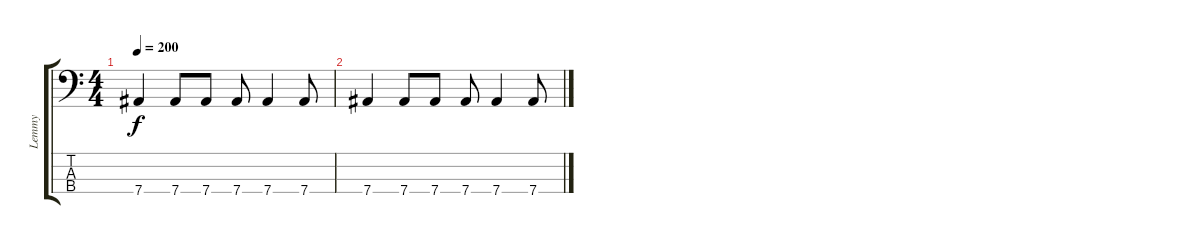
\track ("Lemmy" "Lemmy") {instrument distortionguitar}
\staff {score tabs}
\tuning (Gb2 Db2 Ab1 Eb1) {hide}
\ts (4 4)
\tempo 200
\clef f4
\ks c
7.4.4{dy f} 7.4.8 7.4.8 7.4.8 7.4.4 7.4.8 |
7.4.4 7.4.8 7.4.8 7.4.8 7.4.4 7.4.8
